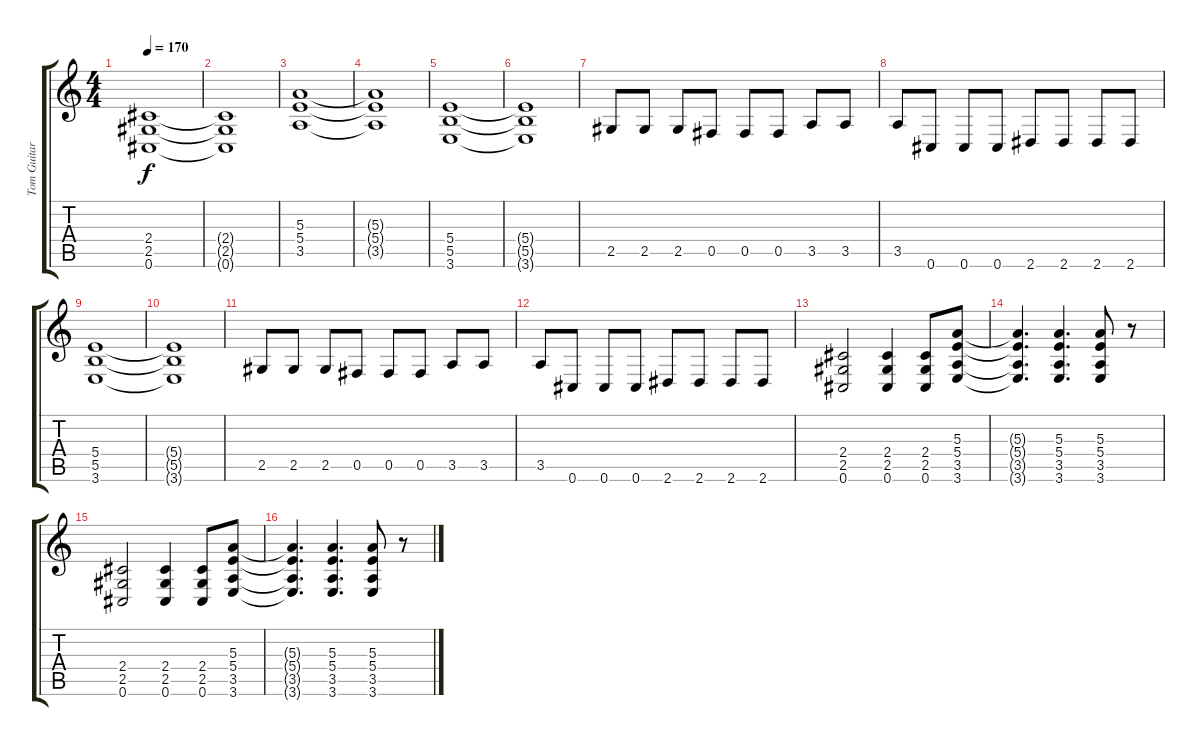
\track ("Tom Guitar" "Tom Guitar") {instrument distortionguitar}
\staff {score tabs}
\tuning (Db4 Ab3 E3 B2 Gb2 Db2) {hide}
\ts (4 4)
\tempo 170
\clef g2
\ks c
(2.4 2.5 0.6).1{dy f volume 5} |
(2.4{t} 2.5{t} 0.6{t}).1 |
(5.3 5.4 3.5).1 |
(5.3{t} 5.4{t} 3.5{t}).1 |
(5.4 5.5 3.6).1{volume 13} |
(5.4{t} 5.5{t} 3.6{t}).1 |
2.5.8 2.5.8 2.5.8 0.5.8 0.5.8 0.5.8 3.5.8 3.5.8 |
3.5.8 0.6.8 0.6.8 0.6.8 2.6.8 2.6.8 2.6.8 2.6.8 |
(5.4 5.5 3.6).1{volume 13} |
(5.4{t} 5.5{t} 3.6{t}).1 |
2.5.8 2.5.8 2.5.8 0.5.8 0.5.8 0.5.8 3.5.8 3.5.8 |
3.5.8 0.6.8 0.6.8 0.6.8 2.6.8 2.6.8 2.6.8 2.6.8 |
(2.4 2.5 0.6).2 (2.4 2.5 0.6).4 (2.4 2.5 0.6).8 (5.3 5.4 3.5 3.6).8 |
(5.3{t} 5.4{t} 3.5{t} 3.6{t}).4{d} (5.3 5.4 3.5 3.6).4{d} (5.3 5.4 3.5 3.6).8 r.8 |
(2.4 2.5 0.6).2 (2.4 2.5 0.6).4 (2.4 2.5 0.6).8 (5.3 5.4 3.5 3.6).8 |
(5.3{t} 5.4{t} 3.5{t} 3.6{t}).4{d} (5.3 5.4 3.5 3.6).4{d} (5.3 5.4 3.5 3.6).8 r.8
